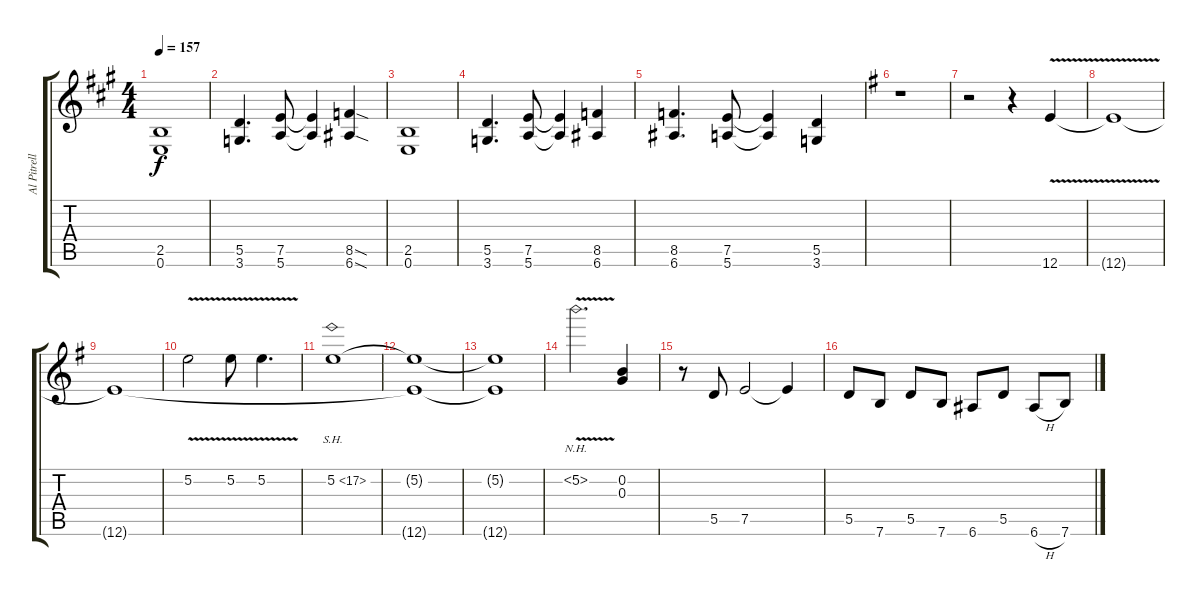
\track ("Al Pitrelli" "Al Pitrell") {instrument overdrivenguitar}
\staff {score tabs}
\tuning (E4 B3 G3 D3 A2 E2) {hide}
\ts (4 4)
\tempo 157
\clef g2
\ks a
(2.5 0.6).1{dy f} |
(5.5 3.6).4{d} (7.5 5.6).8 (7.5{t} 5.6{t}).4 (8.5{sod} 6.6{sod}).4 |
(2.5 0.6).1 |
(5.5 3.6).4{d} (7.5 5.6).8 (7.5{t} 5.6{t}).4 (8.5 6.6).4 |
(8.5 6.6).4{d} (7.5 5.6).8 (7.5{t} 5.6{t}).4 (5.5 3.6).4 |
\ks g
r.1 |
r.2 r.4 12.6{v}.4 |
12.6{t}.1 |
12.6{t}.1 |
5.2{v}.2 5.2{v}.8 5.2{v}.4{d} |
5.2{sh 12}.1 |
(5.2{t} 12.6{t}).1 |
(5.2{t} 12.6{t}).1 |
5.2{nh v}.2{d} (0.2 0.3).4 |
r.8 5.5.8 7.5.2 7.5{t}.4 |
5.5.8 7.6.8 5.5.8 7.6.8 6.6.8 5.5.8 6.6{h}.8 7.6.8
